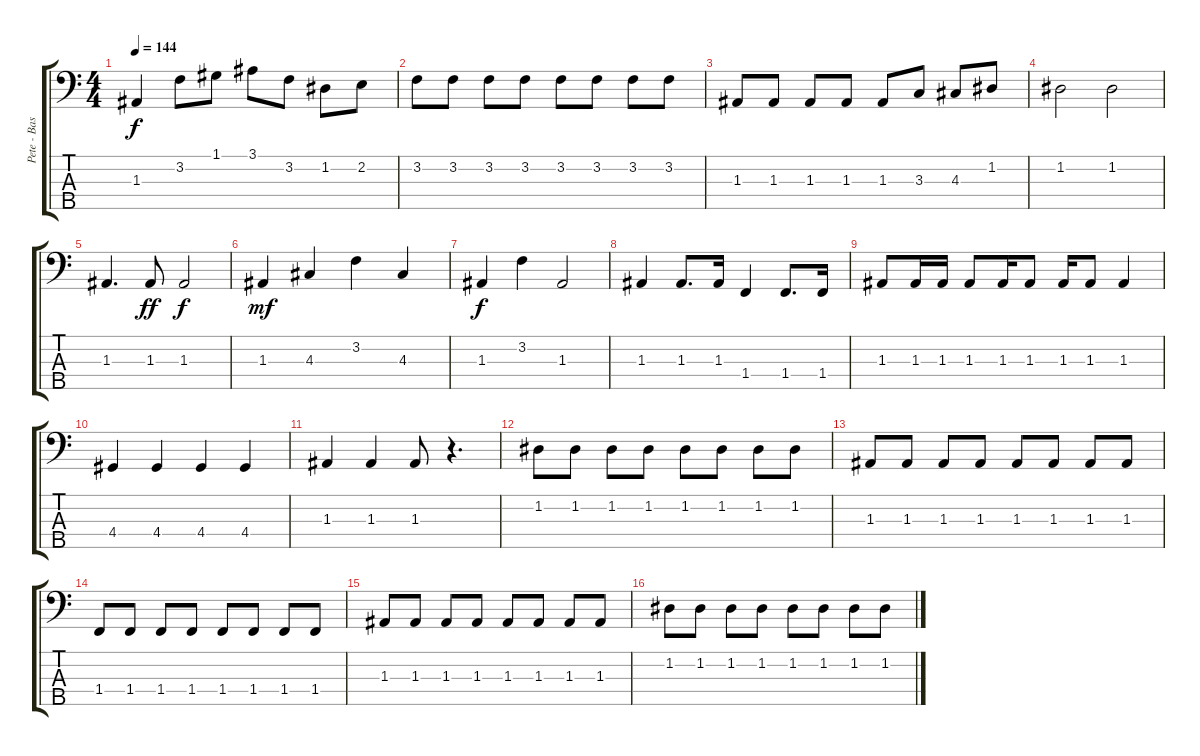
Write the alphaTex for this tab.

\track ("Pete - Bass" "Pete - Bas") {instrument electricbassfinger}
\staff {score tabs}
\tuning (G2 D2 A1 E1 B0) {hide}
\ts (4 4)
\tempo 144
\clef f4
\ks c
1.3.4{dy f} 3.2.8 1.1.8 3.1.8 3.2.8 1.2.8 2.2.8 |
3.2.8 3.2.8 3.2.8 3.2.8 3.2.8 3.2.8 3.2.8 3.2.8 |
1.3.8 1.3.8 1.3.8 1.3.8 1.3.8 3.3.8 4.3.8 1.2.8 |
1.2.2 1.2.2 |
1.3.4{d} 1.3.8{dy ff} 1.3.2{dy f} |
1.3.4{dy mf} 4.3.4 3.2.4 4.3.4 |
1.3.4{dy f} 3.2.4 1.3.2 |
1.3.4 1.3.8{d} 1.3.16 1.4.4 1.4.8{d} 1.4.16 |
1.3.8 1.3.16 1.3.16 1.3.8 1.3.16 1.3.8 1.3.16 1.3.8 1.3.4 |
4.4.4 4.4.4 4.4.4 4.4.4 |
1.3.4 1.3.4 1.3.8 r.4{d} |
1.2.8 1.2.8 1.2.8 1.2.8 1.2.8 1.2.8 1.2.8 1.2.8 |
1.3.8 1.3.8 1.3.8 1.3.8 1.3.8 1.3.8 1.3.8 1.3.8 |
1.4.8 1.4.8 1.4.8 1.4.8 1.4.8 1.4.8 1.4.8 1.4.8 |
1.3.8 1.3.8 1.3.8 1.3.8 1.3.8 1.3.8 1.3.8 1.3.8 |
1.2.8 1.2.8 1.2.8 1.2.8 1.2.8 1.2.8 1.2.8 1.2.8
